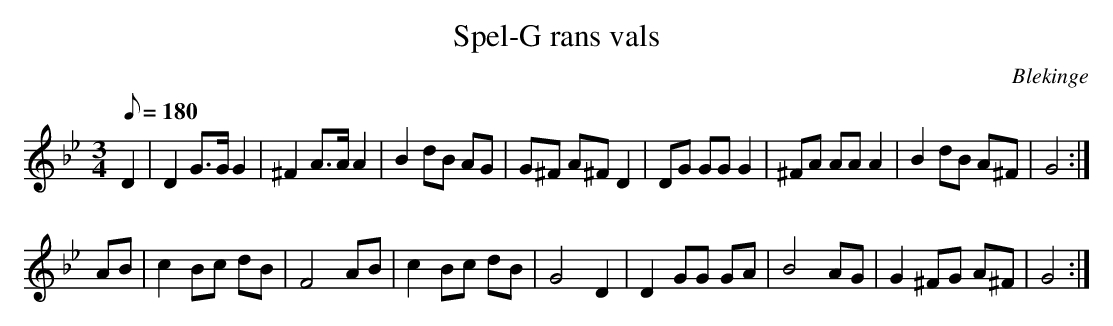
X:1
T:Spel-G rans vals
O:Blekinge
M:3/4
L:1/8
K:Gm
Q:180
D2| D2 G3/2G/2 G2 | ^F2 A3/2A/2 A2 | B2 dB AG | G^F A^F D2 | DG GG G2 | ^FA AA A2 | B2 dB A^F | G4  :|
AB | c2 Bc dB | F4 AB | c2 Bc dB | G4 D2 | D2 GG GA | B4 AG | G2 ^FG A^F | G4 :|
